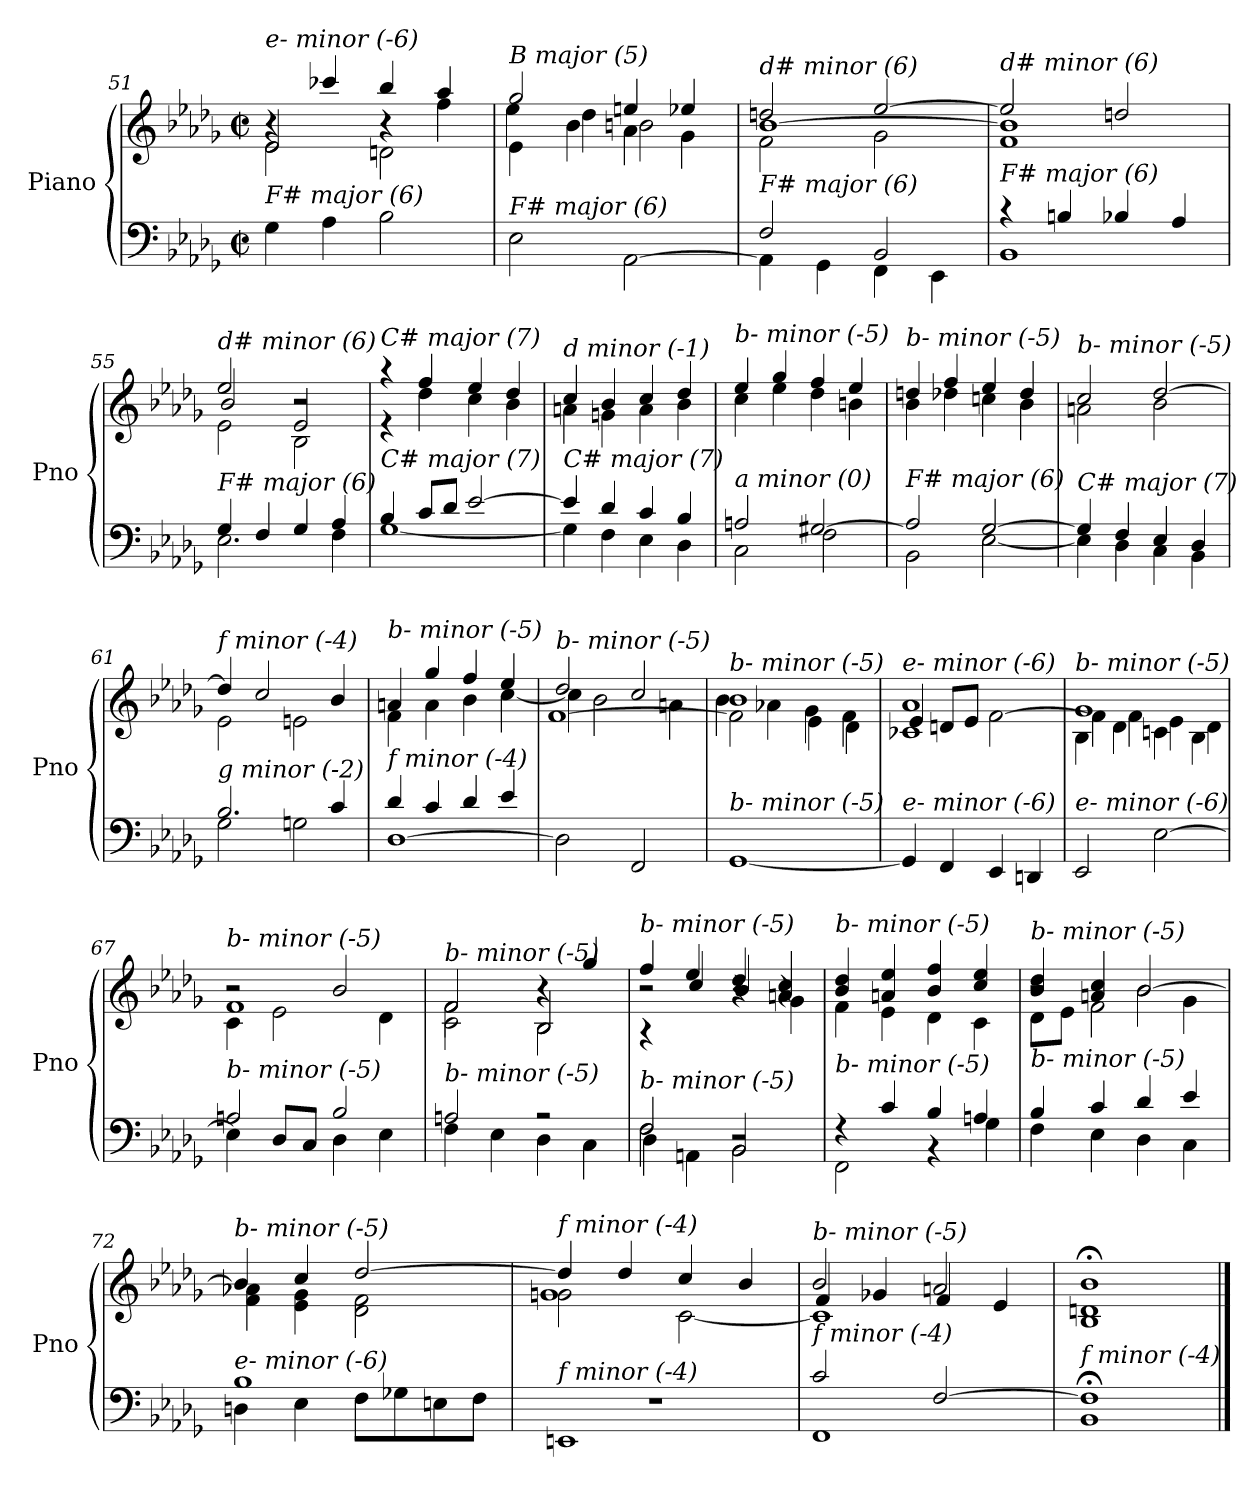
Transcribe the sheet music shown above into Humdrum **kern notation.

**kern	**kern
*part1	*part1
*staff2	*staff1
*I"Piano	*
*I'Pno	*
*clefF4	*clefG2
*k[b-e-a-d-g-]	*k[b-e-a-d-g-]
*M2/2	*M2/2
*met(c|)	*met(c|)
=51	=51
*	*^
*	*	*^
!	!LO:TX:i:t=e- minor (-6)	!	!
!LO:TX:i:t=F# major (6)	!	!	!
4G-\	4r	2e-\	2e-/
4A-\	4ccc-X/	.	.
2B-\	4bb-/	2dn\	4r
.	4aa-/	.	4ff\
=52	=52	=52	=52
!	!LO:TX:i:t=B major (5)	!	!
!LO:TX:i:t=F# major (6)	!	!	!
2E-\	2gg-/	4e-\	4ee-\
.	.	4b-\	4dd-\
[2AA-\	4eeni/	4a-\	2bni\
.	4ee-/	4g-\	.
=53	=53	=53	=53
*^	*	*	*
!	!	!LO:TX:i:t=d# minor (6)	!	!
!LO:TX:i:t=F# major (6)	!	!	!	!
4AA-\]	2F/	2ddn/	2f\	[1b-
4GG-\	.	.	.	.
4FF\	2BB-/	[2ee-/	2g-\	.
4EE-\	.	.	.	.
!!LO:LB:g=z	!!	!!
=54	=54	=54	=54	=54
!	!	!LO:TX:i:t=d# minor (6)	!	!
!LO:TX:i:t=F# major (6)	!	!	!	!
4r	1BB-	2ee-/]	1f	1b-]
4Bni/	.	.	.	.
4B-/	.	2ddn/	.	.
4A-/	.	.	.	.
=55	=55	=55	=55	=55
!	!	!LO:TX:i:t=d# minor (6)	!	!
!LO:TX:i:t=F# major (6)	!	!	!	!
4G-/	2.E-\	2ee-/	2e-\	2b-/
4F/	.	.	.	.
4G-/	.	2r	2B-\	2e-/
4A-/	4F\	.	.	.
*	*	*	*v	*v
=56	=56	=56	=56
!	!	!LO:TX:i:t=C# major (7)	!
!LO:TX:i:t=C# major (7)	!	!	!
4B-/	[1G-	4r	4r
8c/L	.	4ff/	4dd-\
8d-/J	.	.	.
[2e-/	.	4ee-/	4cc\
.	.	4dd-/	4b-\
=57	=57	=57	=57
!	!	!LO:TX:i:t=d minor (-1)	!
!LO:TX:i:t=C# major (7)	!	!	!
4e-/]	4G-\]	4cc/	4an\
4d-/	4F\	4b-/	4gn\
4c/	4E-\	4cc/	4a\
4B-/	4D-\	4dd-/	4b-\
=58	=58	=58	=58
!	!	!LO:TX:i:t=b- minor (-5)	!
!LO:TX:i:t=a minor (0)	!	!	!
2An/	2C\	4ee-/	4cc\
.	.	4gg-/	4ee-\
[2G#Xi/	2F\	4ff/	4dd-\
.	.	4ee-/	4bni\
=59	=59	=59	=59
!	!	!LO:TX:i:t=b- minor (-5)	!
!LO:TX:i:t=F# major (6)	!	!	!
2A-/]	2BB-\	4ddn/	4b-\
.	.	4ff/	4dd-X\
[2G-/	[2E-\	4ee-/	4ccn\
.	.	4dd-/	4b-\
=60	=60	=60	=60
!	!	!LO:TX:i:t=b- minor (-5)	!
!LO:TX:i:t=C# major (7)	!	!	!
4G-/]	4E-\]	2cc/	2an\
4F/	4D-\	.	.
4E-/	4C\	[2dd-/	2b-\
4D-/	4BB-\	.	.
!!LO:LB:g=z	!!
=61	=61	=61	=61
!	!	!LO:TX:i:t=f minor (-4)	!
!LO:TX:i:t=g minor (-2)	!	!	!
2.B-/	2G-\	4dd-/]	2e-\
.	.	2cc/	.
.	2Gn\	.	2en\
4c/	.	4b-/	.
=62	=62	=62	=62
!	!	!LO:TX:i:t=b- minor (-5)	!
!LO:TX:i:t=f minor (-4)	!	!	!
[1D-	4d-/	4an/	4f\
.	4c/	4gg-/	4a\
.	4d-/	4ff/	4b-\
.	4e-/	4ee-/	[4cc\
=63	=63	=63	=63
*	*	*	*^
!	!	!LO:TX:i:t=b- minor (-5)	!	!
!LO:TX:i:t=f minor (-4)	!	!	!	!
*v	*v	*	*	*
2D-\]	2dd-/	4cc\]	[1f
.	.	2b-\	.
2FF/	2cc/	.	.
.	.	4an\	.
=64	=64	=64	=64
!	!LO:TX:i:t=b- minor (-5)	!	!
!LO:TX:i:t=b- minor (-5)	!	!	!
[1GG-	1b-	4b-\	2f\]
.	.	4a-X\	.
.	.	4g-\	4e-\
.	.	4f\	4d-\
=65	=65	=65	=65
!	!LO:TX:i:t=e- minor (-6)	!	!
!LO:TX:i:t=e- minor (-6)	!	!	!
4GG-/]	1a-	1c-X	4e-/
4FF/	.	.	8dn/L
.	.	.	8e-/J
4EE-/	.	.	[2f\
4DDn/	.	.	.
=66	=66	=66	=66
!	!LO:TX:i:t=b- minor (-5)	!	!
!LO:TX:i:t=e- minor (-6)	!	!	!
2EE-/	1g-	4B-\	4f\]
.	.	4d-\	4f\
[2E-\	.	4cn\	4e-\
.	.	4B-\	4d-\
!!LO:PB:g=z	!!	!!
=67	=67	=67	=67
*^	*	*	*
!	!	!LO:TX:i:t=b- minor (-5)	!	!
!LO:TX:i:t=b- minor (-5)	!	!	!	!
4E-\]	2An/	2r	4c\	1f
8D-/L	.	.	2e-\	.
8C/J	.	.	.	.
4D-\	2B-/	2b-/	.	.
4E-\	.	.	4d-\	.
=68	=68	=68	=68	=68
!	!	!LO:TX:i:t=b- minor (-5)	!	!
!LO:TX:i:t=b- minor (-5)	!	!	!	!
2An/	4F\	2f/	2c\	2f\
.	4E-\	.	.	.
2r	4D-\	4r	2B-\	2B-/
.	4C\	4gg-/	.	.
=69	=69	=69	=69	=69
*	*^	*	*	*
!	!	!	!LO:TX:i:t=b- minor (-5)	!	!
!LO:TX:i:t=b- minor (-5)	!	!	!	!	!
2F/	2F\	4D-\	4ff/	2r	4rA
.	.	4AAn\	4ee-/	.	4cc/
2BB-/	2BB-\	2r	4dd-/	4r	4b-/
.	.	.	4an/ 4cc/	4g-\	4r
*	*v	*v	*	*	*
=70	=70	=70	=70	=70
!	!	!LO:TX:i:t=b- minor (-5)	!	!
!LO:TX:i:t=b- minor (-5)	!	!	!	!
*	*	*	*v	*v
4rF	2FF\	4b-/ 4dd-/	4f\
4c/	.	4an/ 4ee-/	4e-\
4B-/	4rBB	4b-/ 4ff/	4d-\
4An/	4G-\	4cc/ 4ee-/	4c\
=71	=71	=71	=71
*	*	*	*^
!	!	!LO:TX:i:t=b- minor (-5)	!	!
!LO:TX:i:t=b- minor (-5)	!	!	!	!
4B-/	4F\	4b-/ 4dd-/	8d-\L	2r
.	.	.	8e-\J	.
4c/	4E-\	4an/ 4cc/	2f\	.
4d-/	4D-\	[2b-/	.	2b-\
4e-/	4C\	.	4g-\	.
*	*	*	*v	*v
=72	=72	=72	=72
!	!	!LO:TX:i:t=b- minor (-5)	!
!LO:TX:i:t=e- minor (-6)	!	!	!
1B-	4Dn\	4b-/]	4f\ 4a-X\
.	4E-\	4cc/	4e-\ 4g-\
.	8F\L	[2dd-/	2d-\ 2f\
.	8G-X\	.	.
.	8En\	.	.
.	8F\J	.	.
!!LO:LB:g=z
=73	=73	=73	=73
*	*	*	*^
!	!	!LO:TX:i:t=f minor (-4)	!	!
!LO:TX:i:t=f minor (-4)	!	!	!	!
1r	1EEn	4dd-/]	2gn\	1g
.	.	4dd-/	.	.
.	.	4cc/	[2c\	.
.	.	4b-/	.	.
=74	=74	=74	=74	=74
!	!	!LO:TX:i:t=b- minor (-5)	!	!
!LO:TX:i:t=f minor (-4)	!	!	!	!
2c/	1FF	2b-/	1c]	4f/
.	.	.	.	4g-X/
[2F/	.	2an/	.	4f/
.	.	.	.	4e-/
*v	*v	*	*	*
=75	=75	=75	=75
!	!LO:TX:i:t=B- major (-2)	!	!
!LO:TX:i:t=f minor (-4)	!	!	!
*	*v	*v	*v
1BB-; 1F];	1B-;< 1dn;< 1b-;<
==	==
*-	*-
